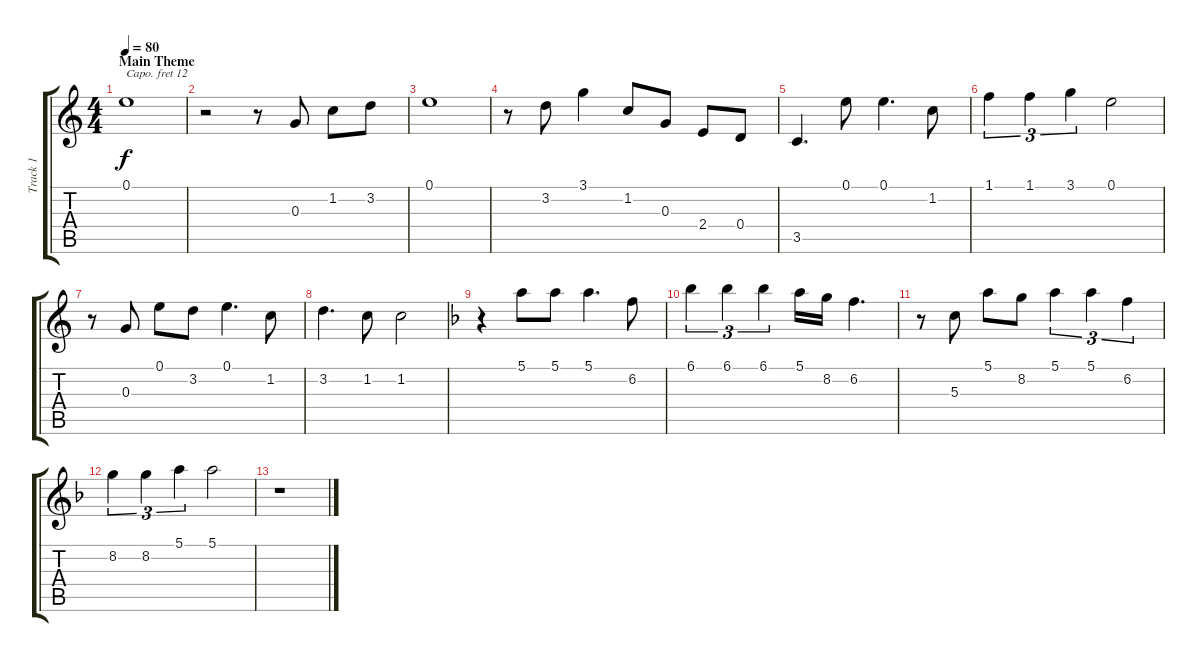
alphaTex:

\track ("Track 1" "Track 1") {instrument flute}
\staff {score tabs}
\capo 12
\tuning (E4 B3 G3 D3 A2 E2) {hide}
\ts (4 4)
\section ("" "Main Theme")
\tempo 80
\clef g2
\ks c
0.1.1{dy f} |
r.2 r.8 0.3.8 1.2.8 3.2.8 |
0.1.1 |
r.8 3.2.8 3.1.4 1.2.8 0.3.8 2.4.8 0.4.8 |
3.5.4{d} 0.1.8 0.1.4{d} 1.2.8 |
1.1.4{tu (3 2)} 1.1.4{tu (3 2)} 3.1.4{tu (3 2)} 0.1.2 |
r.8 0.3.8 0.1.8 3.2.8 0.1.4{d} 1.2.8 |
3.2.4{d} 1.2.8 1.2.2 |
\ks f
r.4 5.1.8 5.1.8 5.1.4{d} 6.2.8 |
6.1.4{tu (3 2)} 6.1.4{tu (3 2)} 6.1.4{tu (3 2)} 5.1.16 8.2.16 6.2.4{d} |
r.8 5.3.8 5.1.8 8.2.8 5.1.4{tu (3 2)} 5.1.4{tu (3 2)} 6.2.4{tu (3 2)} |
8.2.4{tu (3 2)} 8.2.4{tu (3 2)} 5.1.4{tu (3 2)} 5.1.2 |
r.1
